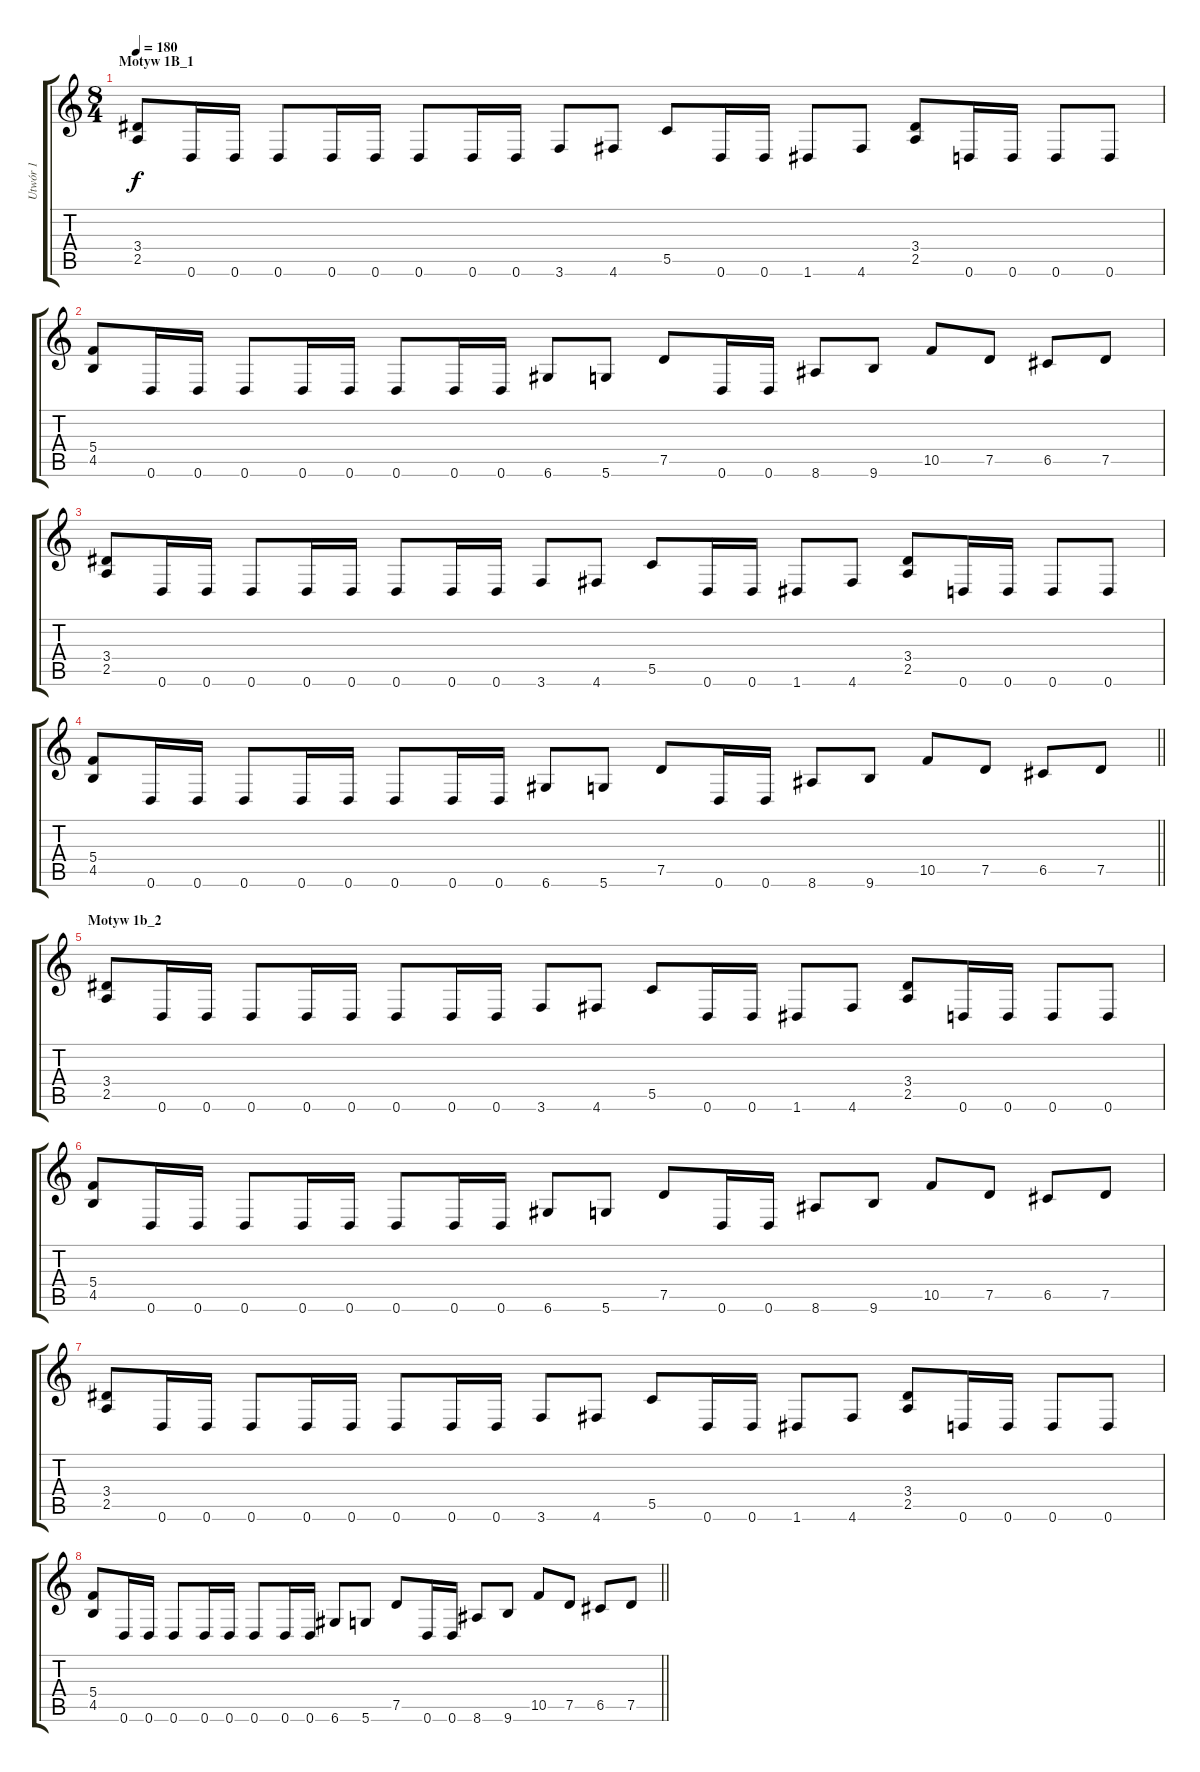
\track ("Utwór 1" "Utwór 1") {instrument distortionguitar}
\staff {score tabs}
\tuning (D4 A3 F3 C3 G2 D2) {hide}
\ts (8 4)
\section ("" "Motyw 1B_1")
\tempo 180
\clef g2
\ks c
(3.4 2.5).8{dy f} 0.6.16 0.6.16 0.6.8 0.6.16 0.6.16 0.6.8 0.6.16 0.6.16 3.6.8 4.6.8 5.5.8 0.6.16 0.6.16 1.6.8 4.6.8 (3.4 2.5).8 0.6.16 0.6.16 0.6.8 0.6.8 |
(5.4 4.5).8 0.6.16 0.6.16 0.6.8 0.6.16 0.6.16 0.6.8 0.6.16 0.6.16 6.6.8 5.6.8 7.5.8 0.6.16 0.6.16 8.6.8 9.6.8 10.5.8 7.5.8 6.5.8 7.5.8 |
(3.4 2.5).8 0.6.16 0.6.16 0.6.8 0.6.16 0.6.16 0.6.8 0.6.16 0.6.16 3.6.8 4.6.8 5.5.8 0.6.16 0.6.16 1.6.8 4.6.8 (3.4 2.5).8 0.6.16 0.6.16 0.6.8 0.6.8 |
\barLineRight lightlight
(5.4 4.5).8 0.6.16 0.6.16 0.6.8 0.6.16 0.6.16 0.6.8 0.6.16 0.6.16 6.6.8 5.6.8 7.5.8 0.6.16 0.6.16 8.6.8 9.6.8 10.5.8 7.5.8 6.5.8 7.5.8 |
\section ("" "Motyw 1b_2")
(3.4 2.5).8 0.6.16 0.6.16 0.6.8 0.6.16 0.6.16 0.6.8 0.6.16 0.6.16 3.6.8 4.6.8 5.5.8 0.6.16 0.6.16 1.6.8 4.6.8 (3.4 2.5).8 0.6.16 0.6.16 0.6.8 0.6.8 |
(5.4 4.5).8 0.6.16 0.6.16 0.6.8 0.6.16 0.6.16 0.6.8 0.6.16 0.6.16 6.6.8 5.6.8 7.5.8 0.6.16 0.6.16 8.6.8 9.6.8 10.5.8 7.5.8 6.5.8 7.5.8 |
(3.4 2.5).8 0.6.16 0.6.16 0.6.8 0.6.16 0.6.16 0.6.8 0.6.16 0.6.16 3.6.8 4.6.8 5.5.8 0.6.16 0.6.16 1.6.8 4.6.8 (3.4 2.5).8 0.6.16 0.6.16 0.6.8 0.6.8 |
\barLineRight lightlight
(5.4 4.5).8 0.6.16 0.6.16 0.6.8 0.6.16 0.6.16 0.6.8 0.6.16 0.6.16 6.6.8 5.6.8 7.5.8 0.6.16 0.6.16 8.6.8 9.6.8 10.5.8 7.5.8 6.5.8 7.5.8
